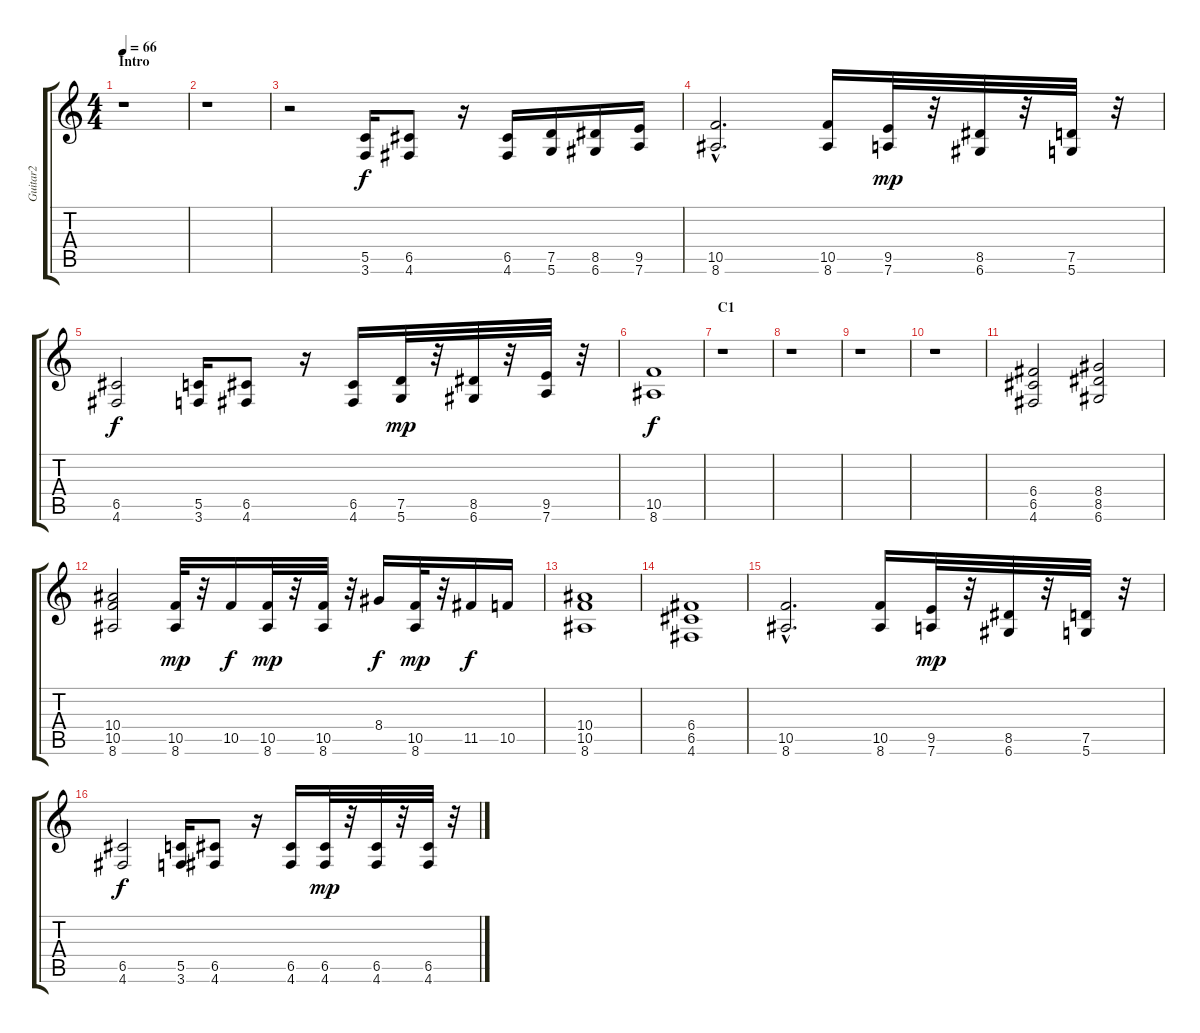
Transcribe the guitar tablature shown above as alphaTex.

\track ("Guitar2" "Guitar2") {instrument distortionguitar}
\staff {score tabs}
\tuning (D4 A3 F3 C3 G2 D2) {hide}
\ts (4 4)
\section ("" "Intro")
\tempo 66
\clef g2
\ks c
r.1{dy f instrument distortionguitar} |
r.1 |
r.2 (5.5 3.6).16 (6.5 4.6).8 r.16 (6.5 4.6).16 (7.5 5.6).16 (8.5 6.6).16 (9.5 7.6).16 |
(10.5{hac} 8.6{hac}).2{d} (10.5 8.6).16 (9.5 7.6).32{dy mp} r.32 (8.5 6.6).32 r.32 (7.5 5.6).32 r.32 |
(6.5 4.6).2{dy f} (5.5 3.6).16 (6.5 4.6).8 r.16 (6.5 4.6).16 (7.5 5.6).32{dy mp} r.32 (8.5 6.6).32 r.32 (9.5 7.6).32 r.32 |
(10.5 8.6).1{dy f} |
\section ("" "C1")
r.1 |
r.1 |
r.1 |
r.1 |
(6.4 6.5 4.6).2 (8.4 8.5 6.6).2 |
(10.4 10.5 8.6).2 (10.5 8.6).32{dy mp} r.32 10.5.16{dy f} (10.5 8.6).32{dy mp} r.32 (10.5 8.6).32 r.32 8.4.16{dy f} (10.5 8.6).32{dy mp} r.32 11.5.16{dy f} 10.5.16 |
(10.4 10.5 8.6).1 |
(6.4 6.5 4.6).1 |
(10.5{hac} 8.6{hac}).2{d} (10.5 8.6).16 (9.5 7.6).32{dy mp} r.32 (8.5 6.6).32 r.32 (7.5 5.6).32 r.32 |
(6.5 4.6).2{dy f} (5.5 3.6).16 (6.5 4.6).8 r.16 (6.5 4.6).16 (6.5 4.6).32{dy mp} r.32 (6.5 4.6).32 r.32 (6.5 4.6).32 r.32
